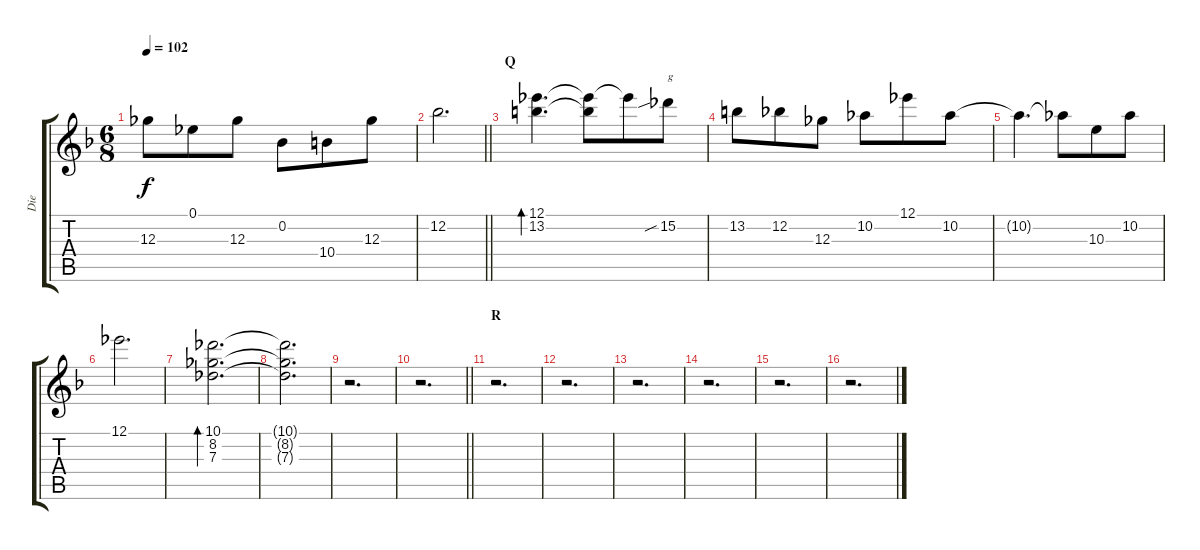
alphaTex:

\track ("Die" "Die") {instrument distortionguitar}
\staff {score tabs}
\tuning (Eb4 Bb3 Gb3 Db3 Ab2 Db2) {hide}
\ts (6 8)
\tempo 102
\clef g2
\ks f
12.3.8{dy f beam merge} 0.1.8 12.3.8 0.2.8{beam merge} 10.4.8{beam merge} 12.3.8 |
\barLineRight lightlight
12.2.2{d} |
\section ("" "Q")
(12.1 13.2).4{d bd 240 beam merge} (12.1{t} 13.2{t}).8 12.1{t}.8 15.2{sib}.8{txt "g"} |
13.2.8{beam merge} 12.2.8 12.3.8 10.2.8{beam merge} 12.1.8{beam merge} 10.2.8 |
10.2{t}.4{d beam merge} 10.2{t}.8{beam merge} 10.3.8{beam merge} 10.2.8 |
12.1.2{d} |
(10.1 8.2 7.3).2{d bd 240} |
(10.1{t} 8.2{t} 7.3{t}).2{d} |
r.2{d} |
\barLineRight lightlight
r.2{d} |
\section ("" "R")
r.2{d} |
r.2{d} |
r.2{d} |
r.2{d} |
r.2{d} |
r.2{d}
